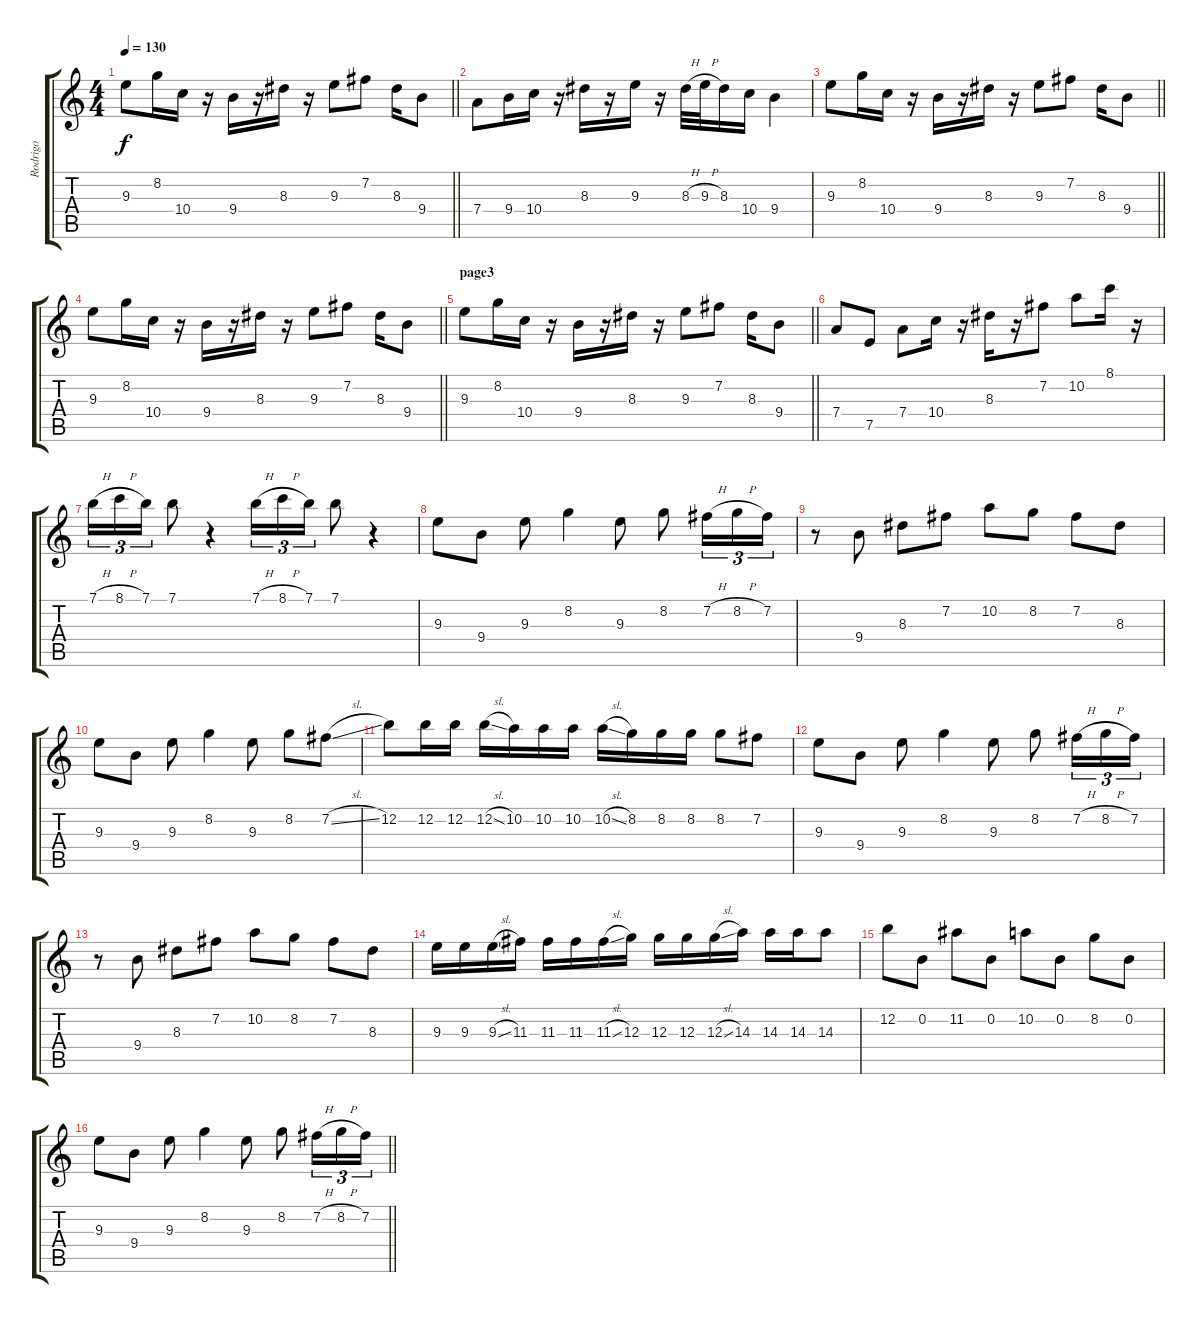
\track ("Rodrigo" "Rodrigo") {instrument acousticguitarsteel}
\staff {score tabs}
\tuning (E4 B3 G3 D3 A2 E2) {hide}
\ts (4 4)
\tempo 130
\clef g2
\barLineRight lightlight
\ks c
9.3.8{dy f} 8.2.16 10.4.16 r.16 9.4.16 r.16 8.3.16 r.16 9.3.8 7.2.8 8.3.16 9.4.8 |
7.4.8 9.4.16 10.4.16 r.16 8.3.16 r.16 9.3.16 r.16 8.3{h}.32 9.3{h}.32 8.3.16 10.4.16 9.4.4 |
\barLineRight lightlight
9.3.8 8.2.16 10.4.16 r.16 9.4.16 r.16 8.3.16 r.16 9.3.8 7.2.8 8.3.16 9.4.8 |
\barLineRight lightlight
9.3.8 8.2.16 10.4.16 r.16 9.4.16 r.16 8.3.16 r.16 9.3.8 7.2.8 8.3.16 9.4.8 |
\section ("" "page3")
\barLineRight lightlight
9.3.8 8.2.16 10.4.16 r.16 9.4.16 r.16 8.3.16 r.16 9.3.8 7.2.8 8.3.16 9.4.8 |
7.4.8 7.5.8 7.4.8 10.4.16 r.16 8.3.16 r.16 7.2.8 10.2.8 8.1.16 r.16 |
7.1{h}.16{tu (3 2)} 8.1{h}.16{tu (3 2)} 7.1.16{tu (3 2)} 7.1.8 r.4 7.1{h}.16{tu (3 2)} 8.1{h}.16{tu (3 2)} 7.1.16{tu (3 2)} 7.1.8 r.4 |
9.3.8 9.4.8 9.3.8 8.2.4 9.3.8 8.2.8 7.2{h}.16{tu (3 2)} 8.2{h}.16{tu (3 2)} 7.2.16{tu (3 2)} |
r.8 9.4.8 8.3.8 7.2.8 10.2.8 8.2.8 7.2.8 8.3.8 |
9.3.8 9.4.8 9.3.8 8.2.4 9.3.8 8.2.8 7.2{sl}.8 |
12.2.8 12.2.16 12.2.16 12.2{sl}.16 10.2.16 10.2.16 10.2.16 10.2{sl}.16 8.2.16 8.2.16 8.2.16 8.2.8 7.2.8 |
9.3.8 9.4.8 9.3.8 8.2.4 9.3.8 8.2.8 7.2{h}.16{tu (3 2)} 8.2{h}.16{tu (3 2)} 7.2.16{tu (3 2)} |
r.8 9.4.8 8.3.8 7.2.8 10.2.8 8.2.8 7.2.8 8.3.8 |
9.3.16 9.3.16 9.3{sl}.16 11.3.16 11.3.16 11.3.16 11.3{sl}.16 12.3.16 12.3.16 12.3.16 12.3{sl}.16 14.3.16 14.3.16 14.3.16 14.3.8 |
12.2.8 0.2.8 11.2.8 0.2.8 10.2.8 0.2.8 8.2.8 0.2.8 |
\barLineRight lightlight
9.3.8 9.4.8 9.3.8 8.2.4 9.3.8 8.2.8 7.2{h}.16{tu (3 2)} 8.2{h}.16{tu (3 2)} 7.2.16{tu (3 2)}
